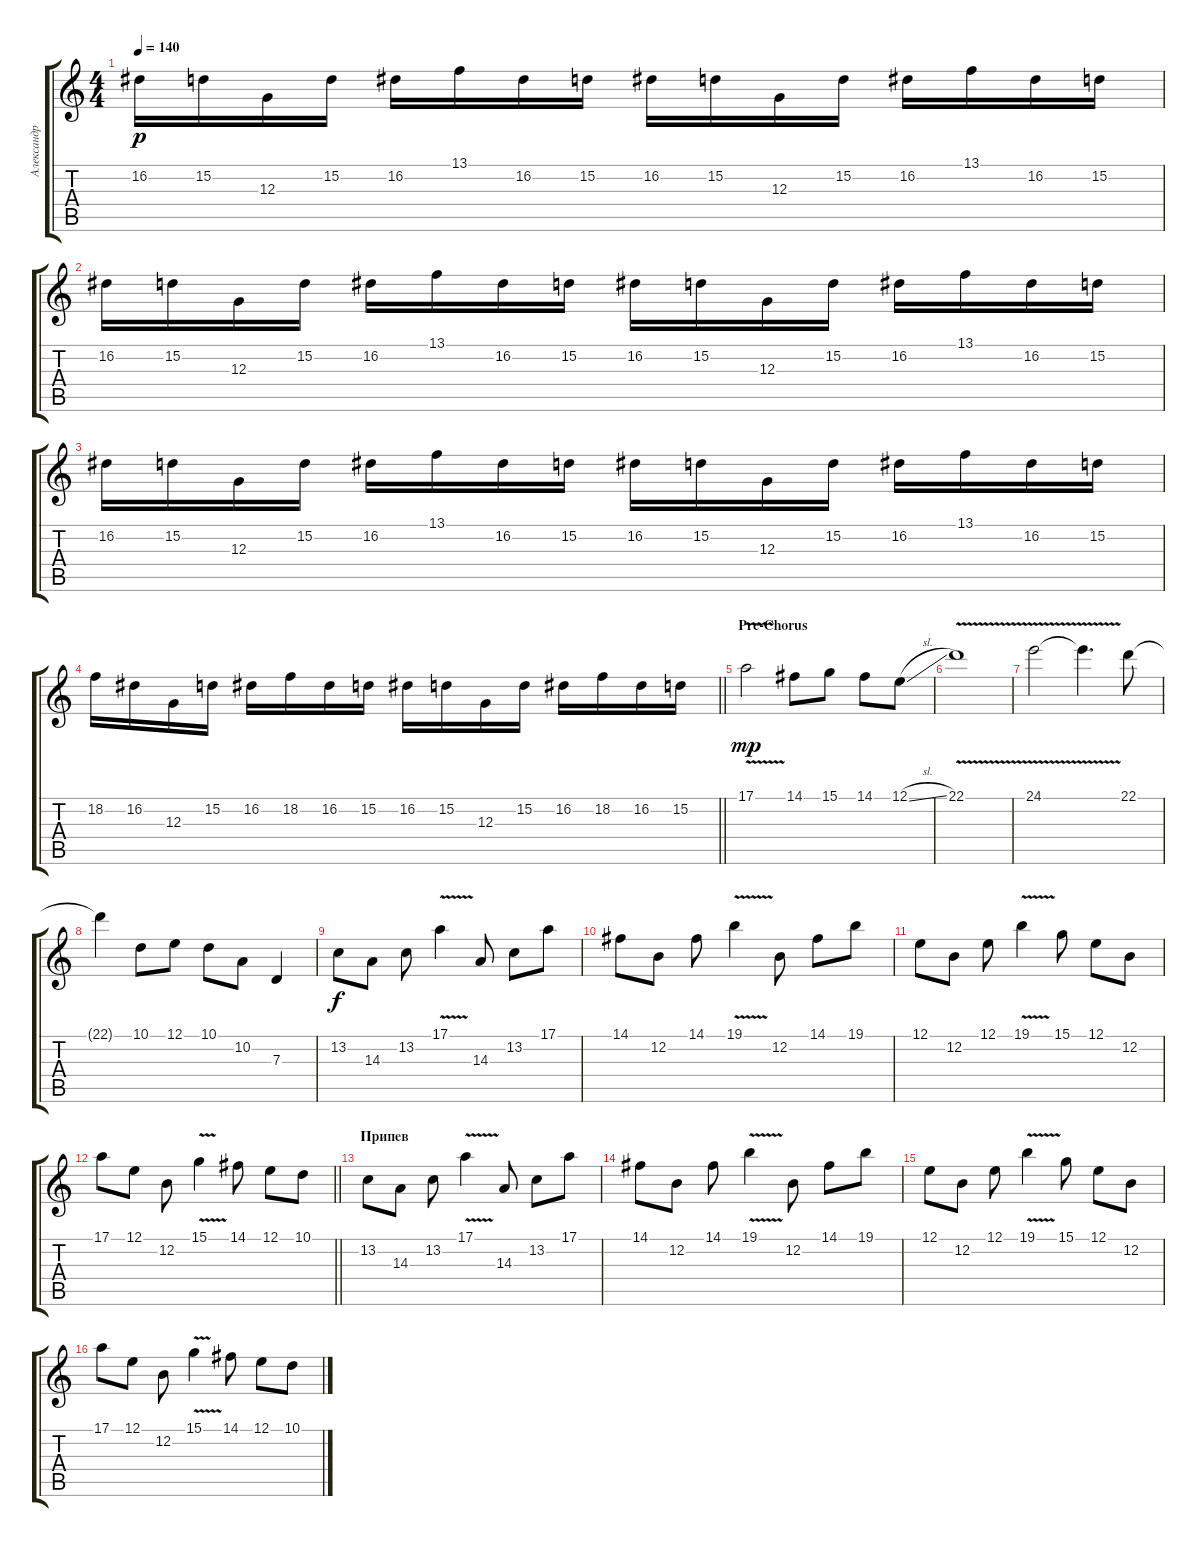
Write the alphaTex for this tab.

\track ("Александр \"Wish\" Андрюхин" "Александр ") {instrument lead2sawtooth}
\staff {score tabs}
\tuning (E4 B3 G3 D3 A2 E2) {hide}
\ts (4 4)
\tempo 140
\clef g2
\ks c
16.2.16{dy p} 15.2.16 12.3.16 15.2.16 16.2.16 13.1.16 16.2.16 15.2.16 16.2.16 15.2.16 12.3.16 15.2.16 16.2.16 13.1.16 16.2.16 15.2.16 |
16.2.16 15.2.16 12.3.16 15.2.16 16.2.16 13.1.16 16.2.16 15.2.16 16.2.16 15.2.16 12.3.16 15.2.16 16.2.16 13.1.16 16.2.16 15.2.16 |
16.2.16 15.2.16 12.3.16 15.2.16 16.2.16 13.1.16 16.2.16 15.2.16 16.2.16 15.2.16 12.3.16 15.2.16 16.2.16 13.1.16 16.2.16 15.2.16 |
\barLineRight lightlight
18.2.16 16.2.16 12.3.16 15.2.16 16.2.16 18.2.16 16.2.16 15.2.16 16.2.16 15.2.16 12.3.16 15.2.16 16.2.16 18.2.16 16.2.16 15.2.16 |
\section ("" "Pre-Chorus")
17.1{v}.2{dy mp} 14.1.8 15.1.8 14.1.8 12.1{sl}.8 |
22.1{v}.1 |
24.1{v}.2 24.1{t}.4{d} 22.1.8 |
22.1{t}.4 10.1.8 12.1.8 10.1.8 10.2.8 7.3.4 |
13.2.8{dy f} 14.3.8 13.2.8 17.1{v}.4 14.3.8 13.2.8 17.1.8 |
14.1.8 12.2.8 14.1.8 19.1{v}.4 12.2.8 14.1.8 19.1.8 |
12.1.8 12.2.8 12.1.8 19.1{v}.4 15.1.8 12.1.8 12.2.8 |
\barLineRight lightlight
17.1.8 12.1.8 12.2.8 15.1{v}.4 14.1.8 12.1.8 10.1.8 |
\section ("" "Припев")
13.2.8 14.3.8 13.2.8 17.1{v}.4 14.3.8 13.2.8 17.1.8 |
14.1.8 12.2.8 14.1.8 19.1{v}.4 12.2.8 14.1.8 19.1.8 |
12.1.8 12.2.8 12.1.8 19.1{v}.4 15.1.8 12.1.8 12.2.8 |
17.1.8 12.1.8 12.2.8 15.1{v}.4 14.1.8 12.1.8 10.1.8
